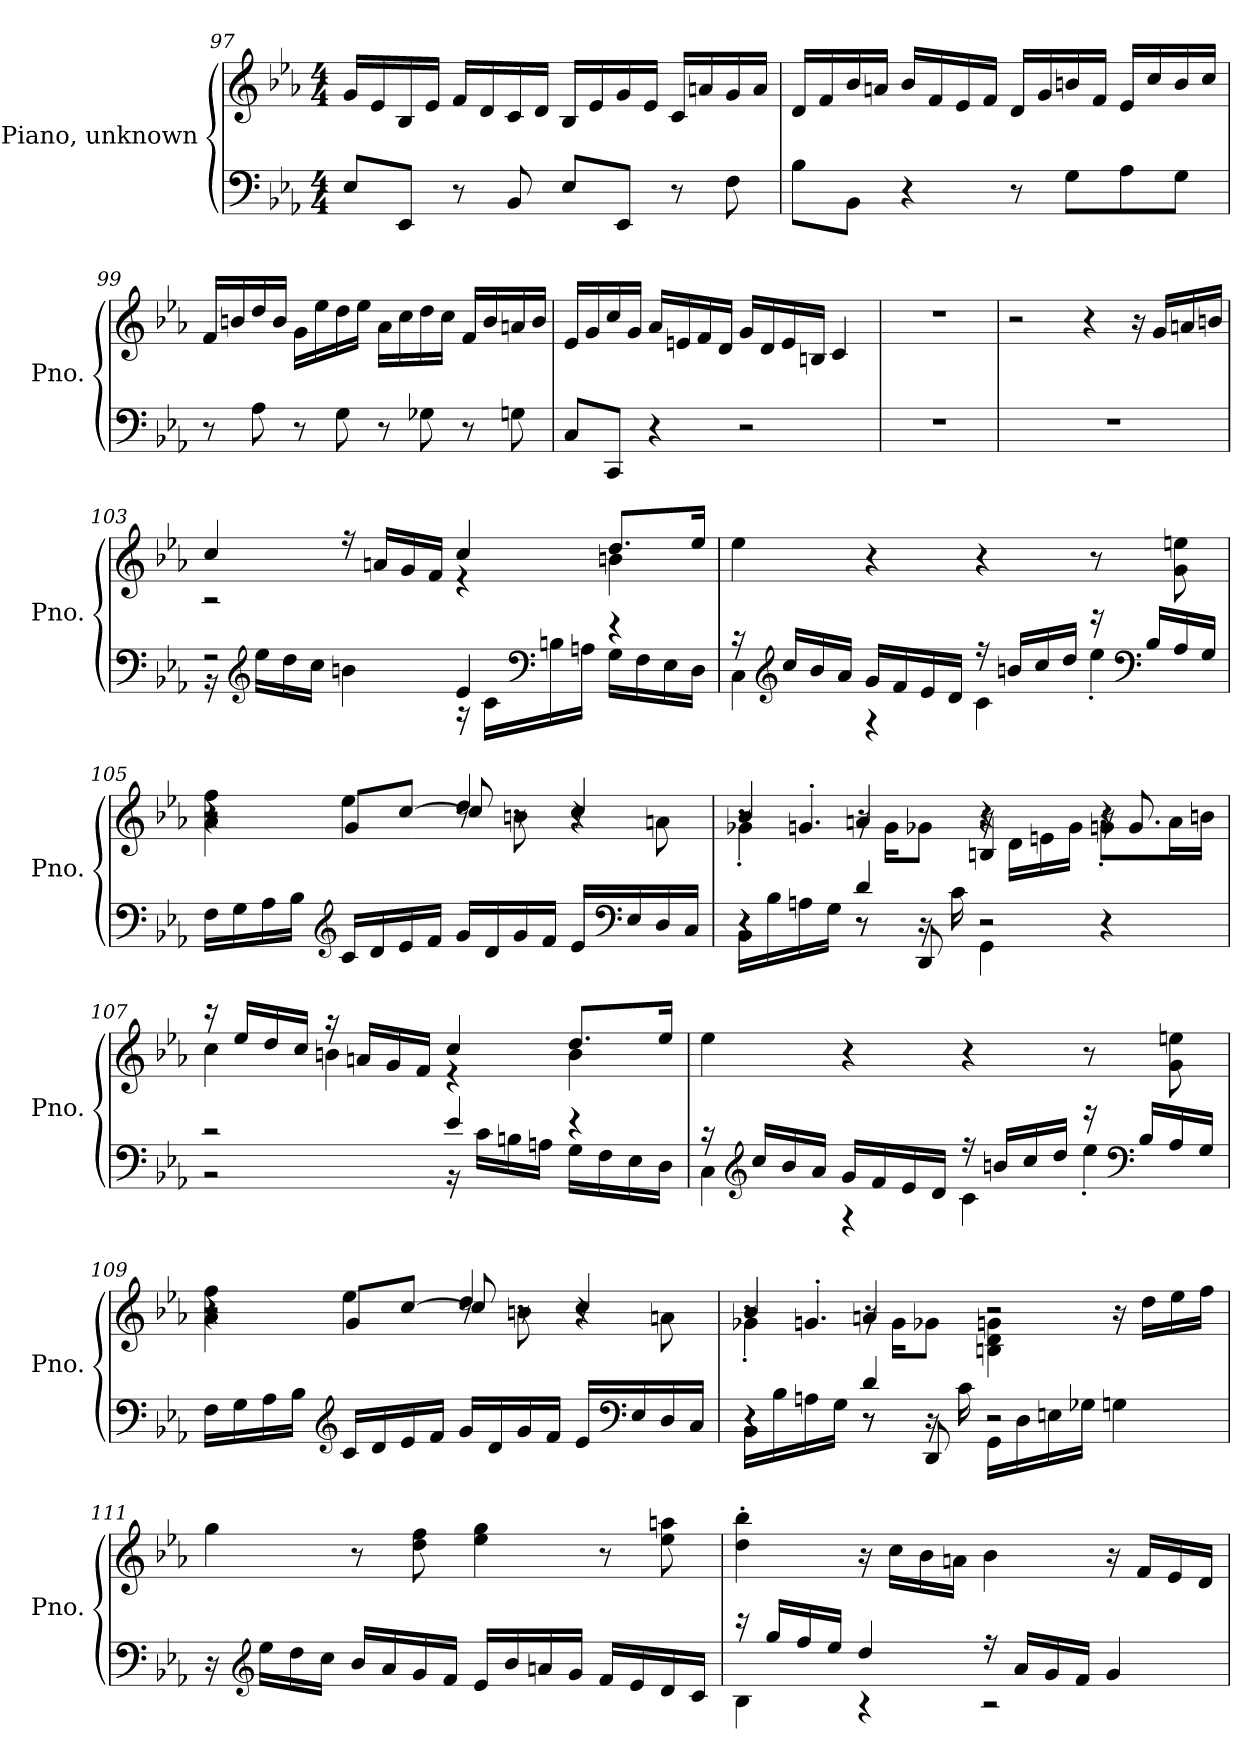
**kern	**kern
*part1	*part1
*staff2	*staff1
*I"Piano, unknown	*
*I'Pno.	*
!!LO:LB:g=z
*clefF4	*clefG2
*k[b-e-a-]	*k[b-e-a-]
*M4/4	*M4/4
=97	=97
8E-/L	16g/LL
.	16e-/
8EE-/J	16B-/
.	16e-/JJ
8r	16f/LL
.	16d/
8BB-/	16c/
.	16d/JJ
8E-/L	16B-/LL
.	16e-/
8EE-/J	16g/
.	16e-/JJ
8r	16c/LL
.	16an/
8F\	16g/
.	16a/JJ
=98	=98
8B-\L	16d/LL
.	16f/
8BB-\J	16b-/
.	16an/JJ
4r	16b-/LL
.	16f/
.	16e-/
.	16f/JJ
8r	16d/LL
.	16g/
8G\L	16bn/
.	16f/JJ
8A-\	16e-/LL
.	16cc/
8G\J	16b/
.	16cc/JJ
!!LO:LB:g=z
=99	=99
8r	16f/LL
.	16bn/
8A-\	16dd/
.	16b/JJ
8r	16g\LL
.	16ee-\
8G\	16dd\
.	16ee-\JJ
8r	16a-\LL
.	16cc\
8G-X\	16dd\
.	16cc\JJ
8r	16f/LL
.	16b/
8Gn\	16an/
.	16b/JJ
=100	=100
8C/L	16e-/LL
.	16g/
8CC/J	16cc/
.	16g/JJ
4r	16a-/LL
.	16en/
.	16f/
.	16d/JJ
2r	16g/LL
.	16d/
.	16e/
.	16Bn/JJ
.	4c/
=101	=101
1r	1r
=102	=102
1r	2r
.	4r
.	16r
.	16g/LL
.	16an/
.	16bn/JJ
!!LO:LB:g=z
=103	=103
*^	*^
2r	16r	4cc/	2r
*clefG2	*	*	*
.	16ee-\LL	.	.
.	16dd\	.	.
.	16cc\JJ	.	.
.	4bn\	16r	.
.	.	16an/LL	.
.	.	16g/	.
.	.	16f/JJ	.
4e-/	16r	4cc/	4r
.	16c\LL	.	.
*clefF4	*	*	*
.	16Bn\	.	.
.	16An\JJ	.	.
4r	16G\LL	8.dd/L	4bn\
.	16F\	.	.
.	16E-\	.	.
.	16D\JJ	16ee-/Jk	.
*	*	*v	*v
=104	=104	=104
16r	4C\	4ee-\
*clefG2	*	*
16cc/LL	.	.
16b-/	.	.
16a-/JJ	.	.
16g/LL	4r	4r
16f/	.	.
16e-/	.	.
16d/JJ	.	.
16r	4c\	4r
16bn/LL	.	.
16cc/	.	.
16dd/JJ	.	.
16r	4ee-'\	8r
*clefF4	*	*
16B-/LL	.	.
16A-/	.	8g\ 8een\
16G/JJ	.	.
*v	*v	*
!!LO:LB:g=z
=105	=105
*	*^
*	*	*^
16F\LL	2r	4a-\ 4ff\	4r
16G\	.	.	.
16A-\	.	.	.
16B-\JJ	.	.	.
*clefG2	*	*	*
16c/LL	.	4ee-\	8g/L
16d/	.	.	.
16e-/	.	.	[8cc/J
16f/JJ	.	.	.
16g/LL	4dd/	8r	8cc/]
16d/	.	.	.
16g/	.	8bn\	8r
16f/JJ	.	.	.
16e-/LL	4r	8r	4cc/
*clefF4	*	*	*
16E-/	.	.	.
16D/	.	8an\	.
16C/JJ	.	.	.
=106	=106	=106	=106
*^	*	*	*
*	*^	*	*	*
4r	16BB-\LL	4r	4b-/	4g-X'\	8r
.	16B-\	.	.	.	.
.	16An\	.	.	.	4.gn'/
.	16G\JJ	.	.	.	.
4d/	8r	8r	4an/	16r	.
.	.	.	.	16g\KL	.
.	16r	8DD/	.	8g-X\J	.
.	16c\	.	.	.	.
2r	4GG\	2r	4r	16r	4Bn/
.	.	.	.	16d\LL	.
.	.	.	.	16en\	.
.	.	.	.	16g-\JJ	.
.	4r	.	16r	8gn'\L	4r
.	.	.	8.g/	.	.
.	.	.	.	16a\L	.
.	.	.	.	16bn\JJ	.
*	*v	*v	*	*	*
*	*	*	*v	*v
!!LO:PB:g=z
=107	=107	=107	=107
2r	2r	16r	4cc\
.	.	16ee-/LL	.
.	.	16dd/	.
.	.	16cc/JJ	.
.	.	16r	4bn\
.	.	16an/LL	.
.	.	16g/	.
.	.	16f/JJ	.
4e-/	16r	4cc/	4r
.	16c\LL	.	.
.	16Bn\	.	.
.	16An\JJ	.	.
4r	16G\LL	8.dd/L	4b\
.	16F\	.	.
.	16E-\	.	.
.	16D\JJ	16ee-/Jk	.
*	*	*v	*v
=108	=108	=108
16r	4C\	4ee-\
*clefG2	*	*
16cc/LL	.	.
16b-/	.	.
16a-/JJ	.	.
16g/LL	4r	4r
16f/	.	.
16e-/	.	.
16d/JJ	.	.
16r	4c\	4r
16bn/LL	.	.
16cc/	.	.
16dd/JJ	.	.
16r	4ee-'\	8r
*clefF4	*	*
16B-/LL	.	.
16A-/	.	8g\ 8een\
16G/JJ	.	.
*v	*v	*
!!LO:LB:g=z
=109	=109
*	*^
*	*	*^
16F\LL	2r	4a-\ 4ff\	4r
16G\	.	.	.
16A-\	.	.	.
16B-\JJ	.	.	.
*clefG2	*	*	*
16c/LL	.	4ee-\	8g/L
16d/	.	.	.
16e-/	.	.	[8cc/J
16f/JJ	.	.	.
16g/LL	4dd/	8r	8cc/]
16d/	.	.	.
16g/	.	8bn\	8r
16f/JJ	.	.	.
16e-/LL	4r	8r	4cc/
*clefF4	*	*	*
16E-/	.	.	.
16D/	.	8an\	.
16C/JJ	.	.	.
=110	=110	=110	=110
*^	*	*	*
*	*^	*	*	*
4r	16BB-\LL	4r	4b-/	4g-X'\	8r
.	16B-\	.	.	.	.
.	16An\	.	.	.	4.gn'/
.	16G\JJ	.	.	.	.
4d/	8r	8r	4an/	16r	.
.	.	.	.	16g\KL	.
.	16r	8DD/	.	8g-X\J	.
.	16c\	.	.	.	.
2r	16GG\LL	2r	2r	4Bn\ 4d\ 4gn\	2r
.	16D\	.	.	.	.
.	16En\	.	.	.	.
.	16G-X\JJ	.	.	.	.
.	4Gn\	.	.	16r	.
.	.	.	.	16dd\LL	.
.	.	.	.	16ee-\	.
.	.	.	.	16ff\JJ	.
*v	*v	*v	*	*	*
*	*v	*v	*v
!!LO:LB:g=z
=111	=111
16r	4gg\
*clefG2	*
16ee-\LL	.
16dd\	.
16cc\JJ	.
16b-/LL	8r
16a-/	.
16g/	8dd\ 8ff\
16f/JJ	.
16e-/LL	4ee-\ 4gg\
16b-/	.
16an/	.
16g/JJ	.
16f/LL	8r
16e-/	.
16d/	8ee-\ 8aan\
16c/JJ	.
=112	=112
*^	*
16r	4B-\	4dd\' 4bb-\'
16gg/LL	.	.
16ff/	.	.
16ee-/JJ	.	.
4dd/	4r	16r
.	.	16cc\LL
.	.	16b-\
.	.	16an\JJ
16r	2r	4b-\
16a-/LL	.	.
16g/	.	.
16f/JJ	.	.
4g/	.	16r
.	.	16f/LL
.	.	16e-/
.	.	16d/JJ
*v	*v	*
=	=
*-	*-
